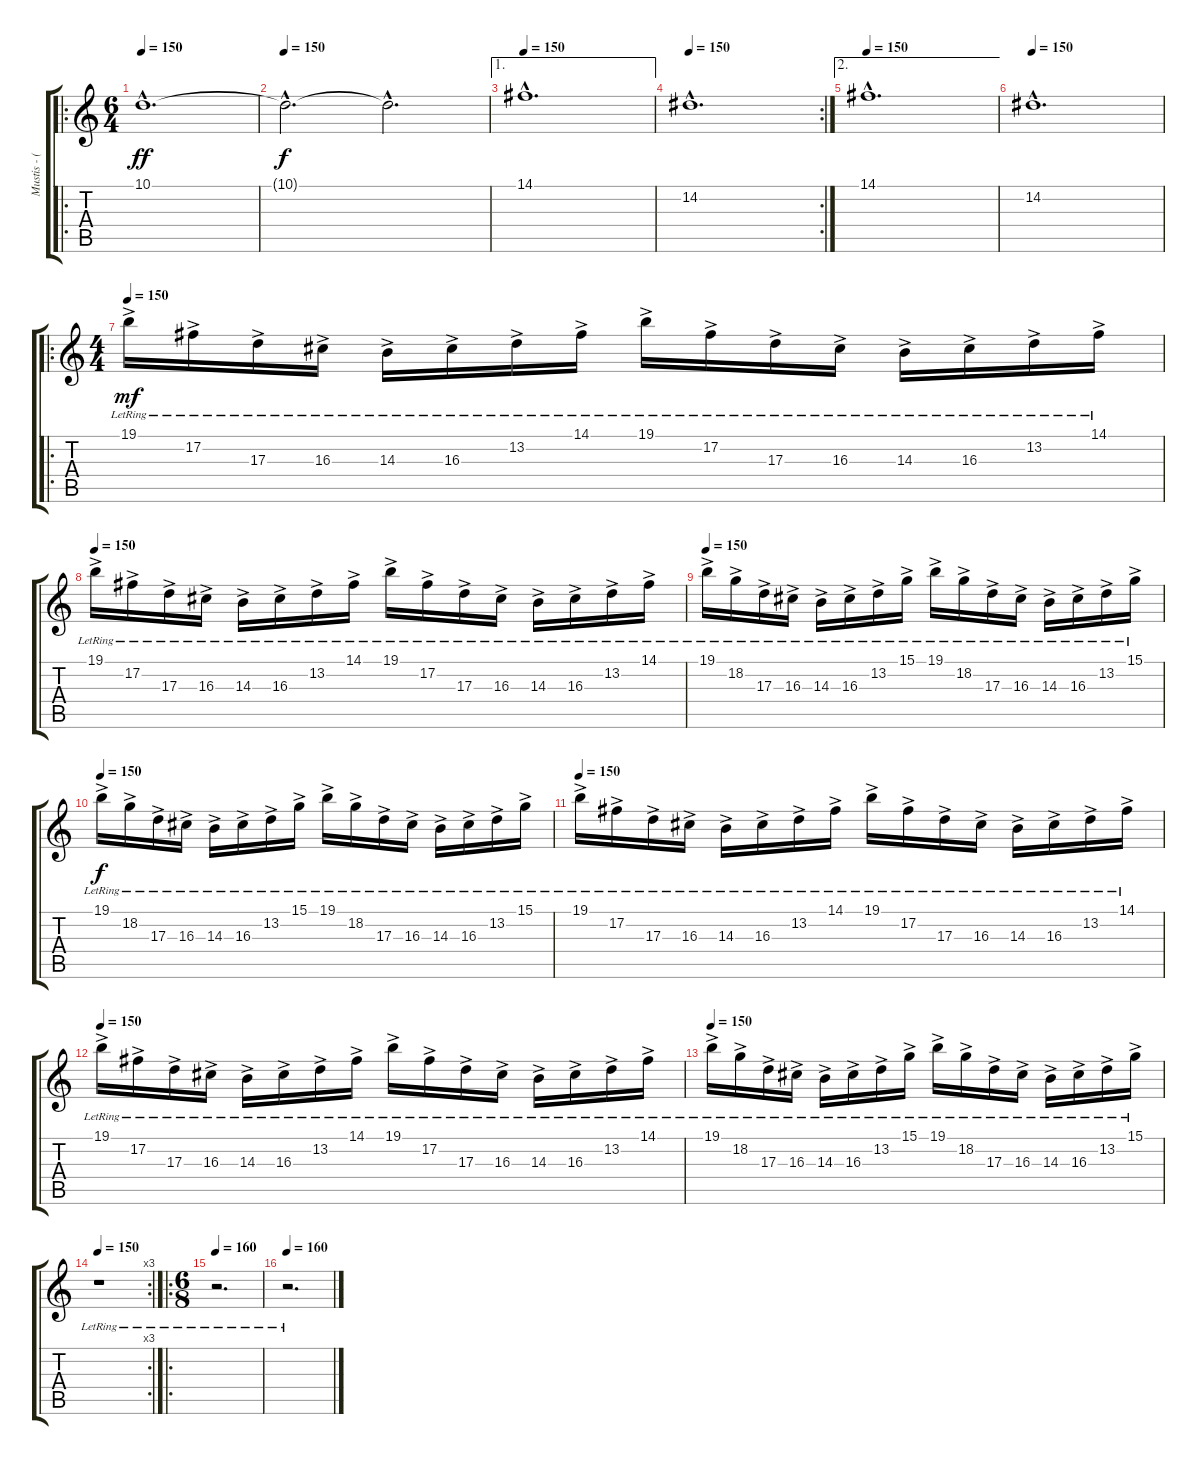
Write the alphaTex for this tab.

\track ("Mustis - (String Ensemble)" "Mustis - (") {instrument stringensemble1}
\staff {score tabs}
\tuning (E4 Db4 A3 E3 A2 E2) {hide}
\ro
\ts (6 4)
\tempo 150
\clef g2
\ks c
10.1{hac}.1{d dy ff} |
\tempo 150
10.1{hac t}.2{d dy f} 10.1{hac t}.2{d} |
\ae 1
\tempo 150
14.1{hac}.1{d} |
\rc 2
\tempo 150
14.2{hac}.1{d} |
\ae 2
\tempo 150
14.1{hac}.1{d} |
\tempo 150
14.2{hac}.1{d} |
\ro
\ts (4 4)
\tempo 150
19.1{ac lr}.16{dy mf} 17.2{ac lr}.16 17.3{ac lr}.16 16.3{ac lr}.16 14.3{ac lr}.16 16.3{ac lr}.16 13.2{ac lr}.16 14.1{ac lr}.16 19.1{ac lr}.16 17.2{ac lr}.16 17.3{ac lr}.16 16.3{ac lr}.16 14.3{ac lr}.16 16.3{ac lr}.16 13.2{ac lr}.16 14.1{ac lr}.16 |
\tempo 150
19.1{ac lr}.16 17.2{ac lr}.16 17.3{ac lr}.16 16.3{ac lr}.16 14.3{ac lr}.16 16.3{ac lr}.16 13.2{ac lr}.16 14.1{ac lr}.16 19.1{ac lr}.16 17.2{ac lr}.16 17.3{ac lr}.16 16.3{ac lr}.16 14.3{ac lr}.16 16.3{ac lr}.16 13.2{ac lr}.16 14.1{ac lr}.16 |
\tempo 150
19.1{ac lr}.16 18.2{ac lr}.16 17.3{ac lr}.16 16.3{ac lr}.16 14.3{ac lr}.16 16.3{ac lr}.16 13.2{ac lr}.16 15.1{ac lr}.16 19.1{ac lr}.16 18.2{ac lr}.16 17.3{ac lr}.16 16.3{ac lr}.16 14.3{ac lr}.16 16.3{ac lr}.16 13.2{ac lr}.16 15.1{ac lr}.16 |
\tempo 150
19.1{ac lr}.16{dy f} 18.2{ac lr}.16 17.3{ac lr}.16 16.3{ac lr}.16 14.3{ac lr}.16 16.3{ac lr}.16 13.2{ac lr}.16 15.1{ac lr}.16 19.1{ac lr}.16 18.2{ac lr}.16 17.3{ac lr}.16 16.3{ac lr}.16 14.3{ac lr}.16 16.3{ac lr}.16 13.2{ac lr}.16 15.1{ac lr}.16 |
\tempo 150
19.1{ac lr}.16 17.2{ac lr}.16 17.3{ac lr}.16 16.3{ac lr}.16 14.3{ac lr}.16 16.3{ac lr}.16 13.2{ac lr}.16 14.1{ac lr}.16 19.1{ac lr}.16 17.2{ac lr}.16 17.3{ac lr}.16 16.3{ac lr}.16 14.3{ac lr}.16 16.3{ac lr}.16 13.2{ac lr}.16 14.1{ac lr}.16 |
\tempo 150
19.1{ac lr}.16 17.2{ac lr}.16 17.3{ac lr}.16 16.3{ac lr}.16 14.3{ac lr}.16 16.3{ac lr}.16 13.2{ac lr}.16 14.1{ac lr}.16 19.1{ac lr}.16 17.2{ac lr}.16 17.3{ac lr}.16 16.3{ac lr}.16 14.3{ac lr}.16 16.3{ac lr}.16 13.2{ac lr}.16 14.1{ac lr}.16 |
\tempo 150
19.1{ac lr}.16 18.2{ac lr}.16 17.3{ac lr}.16 16.3{ac lr}.16 14.3{ac lr}.16 16.3{ac lr}.16 13.2{ac lr}.16 15.1{ac lr}.16 19.1{ac lr}.16 18.2{ac lr}.16 17.3{ac lr}.16 16.3{ac lr}.16 14.3{ac lr}.16 16.3{ac lr}.16 13.2{ac lr}.16 15.1{ac lr}.16 |
\rc 3
\tempo 150
r.1 |
\ro
\ts (6 8)
\tempo 140
\tempo 160
r.2{d} |
\tempo 160
r.2{d}
